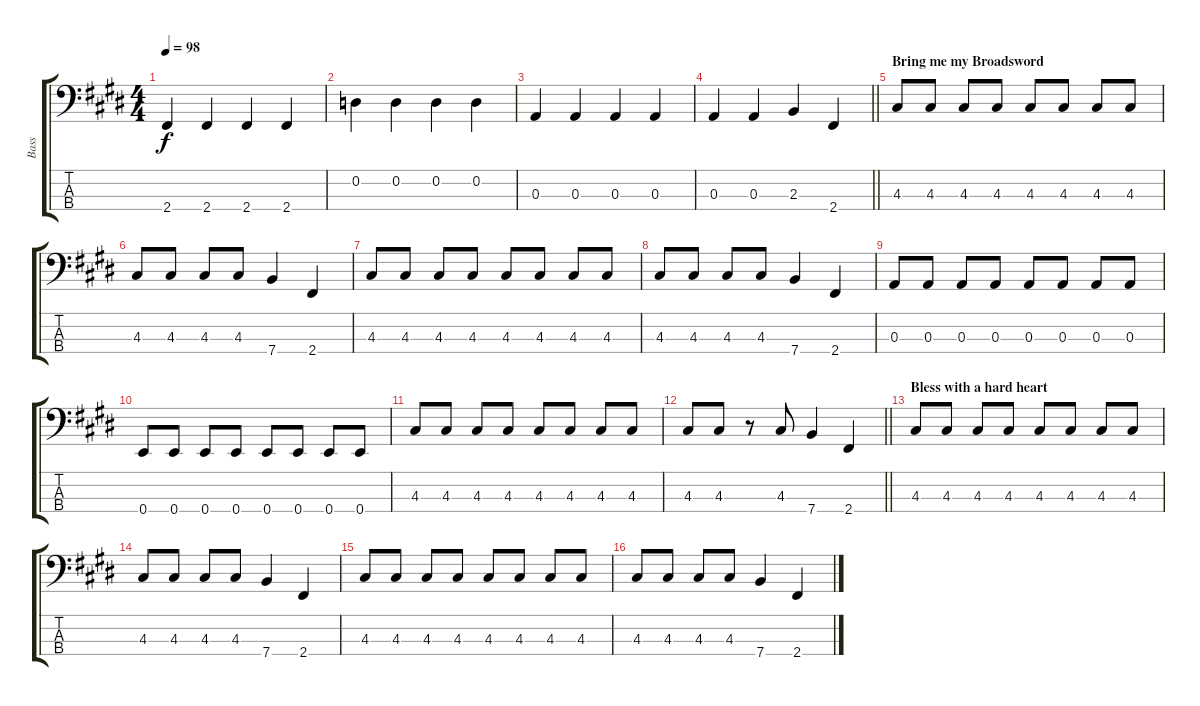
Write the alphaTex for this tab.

\track ("Bass" "Bass") {instrument electricbassfinger}
\staff {score tabs}
\tuning (G2 D2 A1 E1) {hide}
\ts (4 4)
\tempo 98
\clef f4
\ks c#minor
2.4.4{dy f} 2.4.4 2.4.4 2.4.4 |
0.2.4 0.2.4 0.2.4 0.2.4 |
0.3.4 0.3.4 0.3.4 0.3.4 |
\barLineRight lightlight
0.3.4 0.3.4 2.3.4 2.4.4 |
\section ("" "Bring me my Broadsword")
4.3.8 4.3.8 4.3.8 4.3.8 4.3.8 4.3.8 4.3.8 4.3.8 |
4.3.8 4.3.8 4.3.8 4.3.8 7.4.4 2.4.4 |
4.3.8 4.3.8 4.3.8 4.3.8 4.3.8 4.3.8 4.3.8 4.3.8 |
4.3.8 4.3.8 4.3.8 4.3.8 7.4.4 2.4.4 |
0.3.8 0.3.8 0.3.8 0.3.8 0.3.8 0.3.8 0.3.8 0.3.8 |
0.4.8 0.4.8 0.4.8 0.4.8 0.4.8 0.4.8 0.4.8 0.4.8 |
4.3.8 4.3.8 4.3.8 4.3.8 4.3.8 4.3.8 4.3.8 4.3.8 |
\barLineRight lightlight
4.3.8 4.3.8 r.8 4.3.8 7.4.4 2.4.4 |
\section ("" "Bless with a hard heart")
4.3.8 4.3.8 4.3.8 4.3.8 4.3.8 4.3.8 4.3.8 4.3.8 |
4.3.8 4.3.8 4.3.8 4.3.8 7.4.4 2.4.4 |
4.3.8 4.3.8 4.3.8 4.3.8 4.3.8 4.3.8 4.3.8 4.3.8 |
4.3.8 4.3.8 4.3.8 4.3.8 7.4.4 2.4.4
